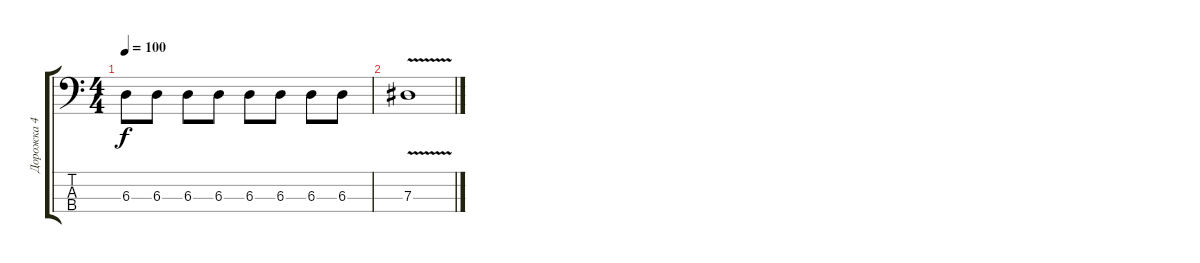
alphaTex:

\track ("Дорожка 4" "Дорожка 4") {instrument electricbassfinger}
\staff {score tabs}
\tuning (Gb2 Db2 Ab1 Eb1) {hide}
\ts (4 4)
\tempo 100
\clef f4
\ks c
6.3.8{dy f} 6.3.8 6.3.8 6.3.8 6.3.8 6.3.8 6.3.8 6.3.8 |
7.3{v}.1
